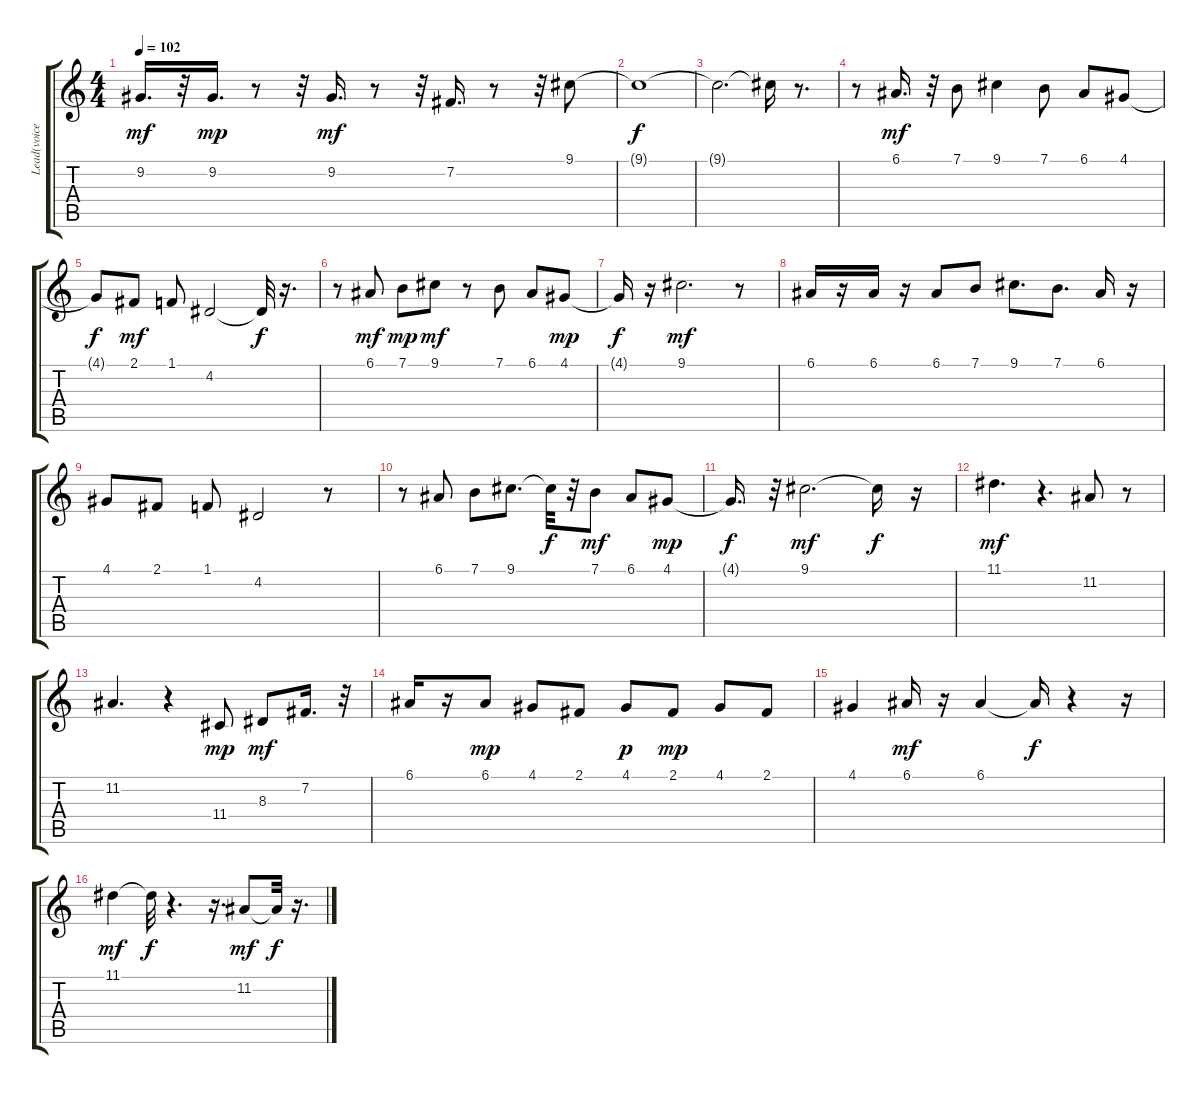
\track ("Lead(voice)" "Lead(voice") {instrument lead3calliope}
\staff {score tabs}
\tuning (E4 B3 G3 D3 A2 E2) {hide}
\ts (4 4)
\tempo 102
\clef g2
\ks c
9.2.16{d dy mf} r.32 9.2.16{d dy mp} r.8 r.32 9.2.16{d dy mf} r.8 r.32 7.2.16{d} r.8 r.32 9.1.8 |
9.1{t}.1{dy f} |
9.1{t}.2{d} 9.1{t}.16 r.8{d} |
r.8 6.1.16{d dy mf} r.32 7.1.8 9.1.4 7.1.8 6.1.8 4.1.8 |
4.1{t}.8{dy f} 2.1.8{dy mf} 1.1.8 4.2.2 4.2{t}.32{dy f} r.16{d} |
r.8 6.1.8{dy mf} 7.1.8{dy mp} 9.1.8{dy mf} r.8 7.1.8 6.1.8 4.1.8{dy mp} |
4.1{t}.16{dy f} r.16 9.1.2{d dy mf} r.8 |
6.1.16 r.16 6.1.16 r.16 6.1.8 7.1.8 9.1.8{d} 7.1.8{d} 6.1.16 r.16 |
4.1.8 2.1.8 1.1.8 4.2.2 r.8 |
r.8 6.1.8 7.1.8 9.1.8{d} 9.1{t}.32{dy f} r.32 7.1.8{dy mf} 6.1.8 4.1.8{dy mp} |
4.1{t}.16{d dy f} r.32 9.1.2{d dy mf} 9.1{t}.16{dy f} r.16 |
11.1.4{d dy mf} r.4{d} 11.2.8 r.8 |
11.2.4{d} r.4 11.4.8{dy mp} 8.3.8{dy mf} 7.2.16{d} r.32 |
6.1.16 r.16 6.1.8{dy mp} 4.1.8 2.1.8 4.1.8{dy p} 2.1.8{dy mp} 4.1.8 2.1.8 |
4.1.4 6.1.16{dy mf} r.16 6.1.4 6.1{t}.16{dy f} r.4 r.16 |
11.1.4{dy mf} 11.1{t}.32{dy f} r.4{d} r.16{d} 11.2.8{dy mf} 11.2{t}.32{dy f} r.16{d}
